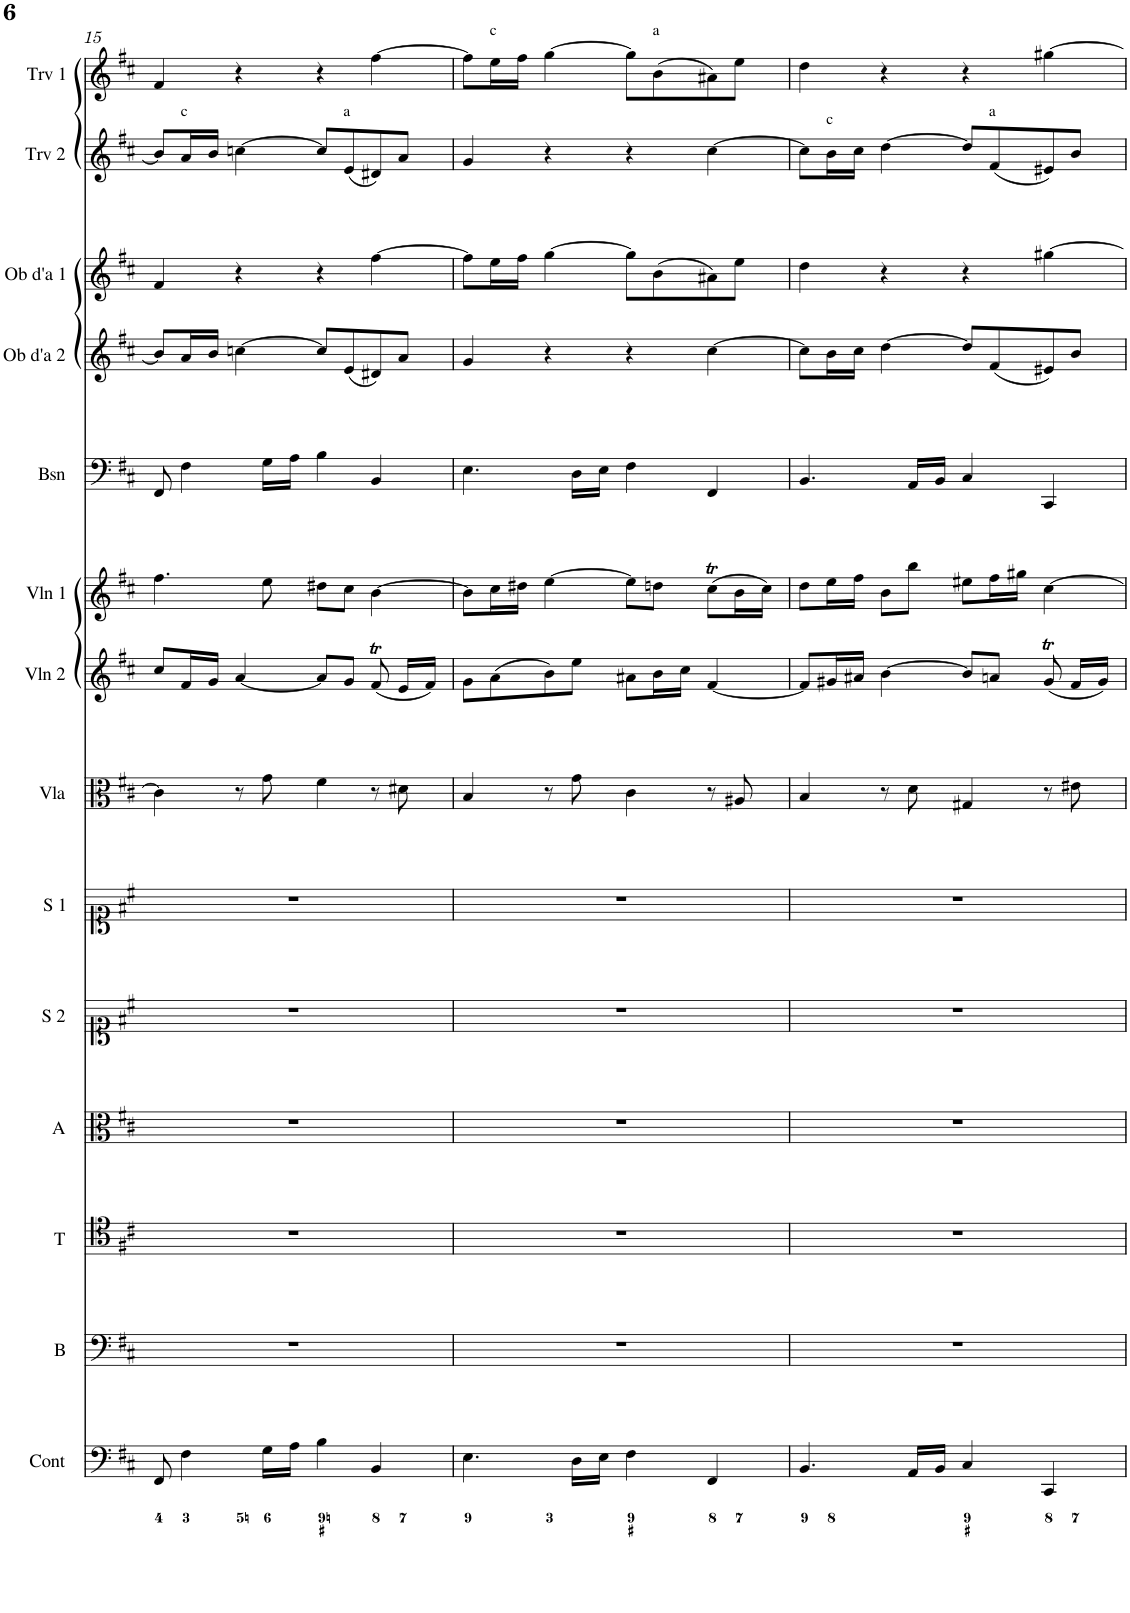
**kern	**kern	**kern	**kern	**kern	**kern	**kern	**kern	**kern	**kern	**kern	**kern	**kern	**kern
*part14	*part13	*part12	*part11	*part10	*part9	*part8	*part7	*part6	*part5	*part4	*part3	*part2	*part1
*staff14	*staff13	*staff12	*staff11	*staff10	*staff9	*staff8	*staff7	*staff6	*staff5	*staff4	*staff3	*staff2	*staff1
*I"Continuo	*I"Bass	*I"Tenor	*I"Alto	*I"Soprano 2	*I"Soprano 1	*I"Viola	*I"Violin 2	*I"Violin 1	*I"Bassoon	*I"Oboe d’amore 2	*I"Oboe d’amore 1	*I"Traverso 2	*I"Traverso 1
*I'Cont	*I'B	*I'T	*I'A	*I'S 2	*I'S 1	*I'Vla	*I'Vln 2	*I'Vln 1	*I'Bsn	*I'Ob d'a 2	*I'Ob d'a 1	*I'Trv 2	*I'Trv 1
!!LO:PB:g=z
*clefF4	*clefF4	*clefC4	*clefC3	*clefC1	*clefC1	*clefC3	*clefG2	*clefG2	*clefF4	*clefG2	*clefG2	*clefG2	*clefG2
*k[f#c#]	*k[f#c#]	*k[f#c#]	*k[f#c#]	*k[f#c#]	*k[f#c#]	*k[f#c#]	*k[f#c#]	*k[f#c#]	*k[f#c#]	*k[f#c#]	*k[f#c#]	*k[f#c#]	*k[f#c#]
*M4/4	*M4/4	*M4/4	*M4/4	*M4/4	*M4/4	*M4/4	*M4/4	*M4/4	*M4/4	*M4/4	*M4/4	*M4/4	*M4/4
*met(c)	*met(c)	*met(c)	*met(c)	*met(c)	*met(c)	*met(c)	*met(c)	*met(c)	*met(c)	*met(c)	*met(c)	*met(c)	*met(c)
=15	=15	=15	=15	=15	=15	=15	=15	=15	=15	=15	=15	=15	=15
8FF#/	1r	1r	1r	1r	1r	4c#\]	8cc#/L	4.ff#\	8FF#/	8b/L]	4f#/	8b/L]	4f#/
!	!	!	!	!	!	!	!	!	!	!	!	!LO:TX:a:t=c	!
4F#\	.	.	.	.	.	.	16f#/L	.	4F#\	16a/L	.	16a/L	.
.	.	.	.	.	.	.	16g/JJ	.	.	16b/JJ	.	16b/JJ	.
.	.	.	.	.	.	8r	[4a/	.	.	[4ccn\	4r	[4ccn\	4r
16G\LL	.	.	.	.	.	8g\	.	8ee\	16G\LL	.	.	.	.
16A\JJ	.	.	.	.	.	.	.	.	16A\JJ	.	.	.	.
4B\	.	.	.	.	.	4f#\	8a/L]	8dd#X\L	4B\	8cc/L]	4r	8cc/L]	4r
!	!	!	!	!	!	!	!	!	!	!	!	!LO:TX:a:t=a	!
.	.	.	.	.	.	.	8g/J	8cc#\J	.	(8e/	.	(8e/	.
4BB/	.	.	.	.	.	8r	(8f#t/	[4b\	4BB/	8d#X/)	[4ff#\	8d#X/)	[4ff#\
.	.	.	.	.	.	8d#X\	16e/LL	.	.	8a/J	.	8a/J	.
.	.	.	.	.	.	.	16f#/JJ)	.	.	.	.	.	.
=16	=16	=16	=16	=16	=16	=16	=16	=16	=16	=16	=16	=16	=16
4.E\	1r	1r	1r	1r	1r	4B/	8g\L	8b\L]	4.E\	4g/	8ff#\L]	4g/	8ff#\L]
!	!	!	!	!	!	!	!	!	!	!	!	!	!LO:TX:a:t=c
.	.	.	.	.	.	.	(8a\	16cc#\L	.	.	16ee\L	.	16ee\L
.	.	.	.	.	.	.	.	16dd#X\JJ	.	.	16ff#\JJ	.	16ff#\JJ
.	.	.	.	.	.	8r	8b\)	[4ee\	.	4r	[4gg\	4r	[4gg\
16D\LL	.	.	.	.	.	8g\	8ee\J	.	16D\LL	.	.	.	.
16E\JJ	.	.	.	.	.	.	.	.	16E\JJ	.	.	.	.
4F#\	.	.	.	.	.	4c#\	8a#X\L	8ee\L]	4F#\	4r	8gg\L]	4r	8gg\L]
!	!	!	!	!	!	!	!	!	!	!	!	!	!LO:TX:a:t=a
.	.	.	.	.	.	.	16b\L	8ddn\J	.	.	(8b\	.	(8b\
.	.	.	.	.	.	.	16cc#\JJ	.	.	.	.	.	.
4FF#/	.	.	.	.	.	8r	[4f#/	(8cc#t\L	4FF#/	[4cc#\	8a#X\)	[4cc#\	8a#X\)
.	.	.	.	.	.	8A#X/	.	16b\L	.	.	8ee\J	.	8ee\J
.	.	.	.	.	.	.	.	16cc#\JJ)	.	.	.	.	.
=17	=17	=17	=17	=17	=17	=17	=17	=17	=17	=17	=17	=17	=17
4.BB/	1r	1r	1r	1r	1r	4B/	8f#/L]	8dd\L	4.BB/	8cc#\L]	4dd\	8cc#\L]	4dd\
!	!	!	!	!	!	!	!	!	!	!	!	!LO:TX:a:t=c	!
.	.	.	.	.	.	.	16g#X/L	16ee\L	.	16b\L	.	16b\L	.
.	.	.	.	.	.	.	16a#X/JJ	16ff#\JJ	.	16cc#\JJ	.	16cc#\JJ	.
.	.	.	.	.	.	8r	[4b\	8b\L	.	[4dd\	4r	[4dd\	4r
16AA/LL	.	.	.	.	.	8d\	.	8bb\J	16AA/LL	.	.	.	.
16BB/JJ	.	.	.	.	.	.	.	.	16BB/JJ	.	.	.	.
4C#/	.	.	.	.	.	4G#X/	8b/L]	8ee#X\L	4C#/	8dd/L]	4r	8dd/L]	4r
!	!	!	!	!	!	!	!	!	!	!	!	!LO:TX:a:t=a	!
.	.	.	.	.	.	.	8an/J	16ff#\L	.	(8f#/	.	(8f#/	.
.	.	.	.	.	.	.	.	16gg#X\JJ	.	.	.	.	.
4CC#/	.	.	.	.	.	8r	(8g#t/	[4cc#\	4CC#/	8e#X/)	[4gg#X\	8e#X/)	[4gg#X\
.	.	.	.	.	.	8e#X\	16f#/LL	.	.	8b/J	.	8b/J	.
.	.	.	.	.	.	.	16g#/JJ)	.	.	.	.	.	.
=	=	=	=	=	=	=	=	=	=	=	=	=	=
*-	*-	*-	*-	*-	*-	*-	*-	*-	*-	*-	*-	*-	*-
